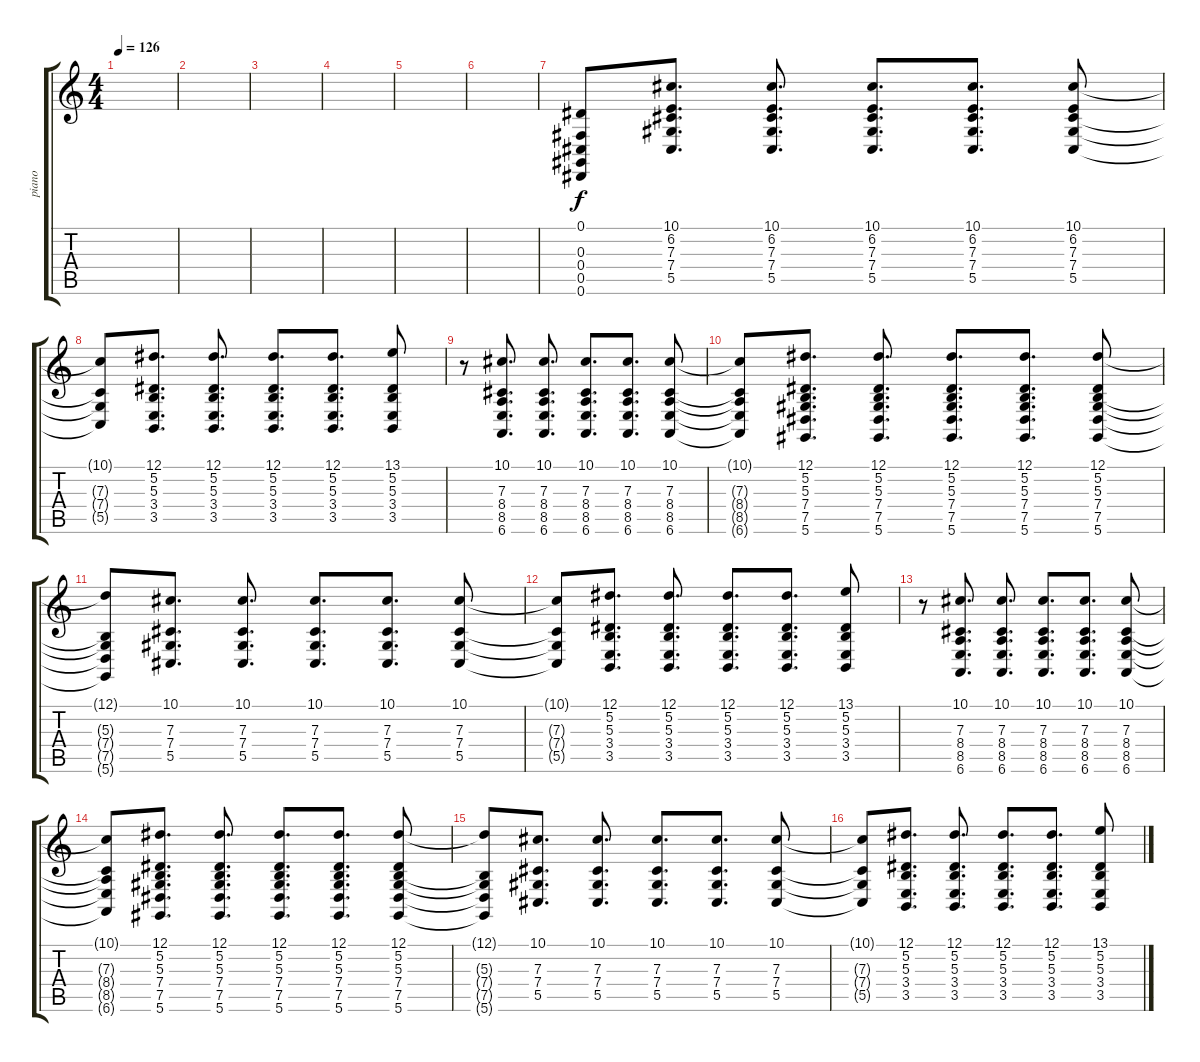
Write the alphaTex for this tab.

\track ("piano" "piano") {instrument acousticgrandpiano}
\staff {score tabs}
\tuning (Eb4 Bb3 Gb3 Db3 Ab2 Eb2) {hide}
\ts (4 4)
\tempo 126
\clef g2
\ks c
|
|
|
|
|
|
(0.1 0.3 0.4 0.5 0.6).8 (10.1 6.2 7.3 7.4 5.5).8{d} (10.1 6.2 7.3 7.4 5.5).8{d} (10.1 6.2 7.3 7.4 5.5).8{d} (10.1 6.2 7.3 7.4 5.5).8{d} (10.1 6.2 7.3 7.4 5.5).8 |
(10.1{t} 7.3{t} 7.4{t} 5.5{t}).8 (12.1 5.2 5.3 3.4 3.5).8{d} (12.1 5.2 5.3 3.4 3.5).8{d} (12.1 5.2 5.3 3.4 3.5).8{d} (12.1 5.2 5.3 3.4 3.5).8{d} (13.1 5.2 5.3 3.4 3.5).8 |
r.8 (10.1 7.3 8.4 8.5 6.6).8{d} (10.1 7.3 8.4 8.5 6.6).8{d} (10.1 7.3 8.4 8.5 6.6).8{d} (10.1 7.3 8.4 8.5 6.6).8{d} (10.1 7.3 8.4 8.5 6.6).8 |
(10.1{t} 7.3{t} 8.4{t} 8.5{t} 6.6{t}).8 (12.1 5.2 5.3 7.4 7.5 5.6).8{d} (12.1 5.2 5.3 7.4 7.5 5.6).8{d} (12.1 5.2 5.3 7.4 7.5 5.6).8{d} (12.1 5.2 5.3 7.4 7.5 5.6).8{d} (12.1 5.2 5.3 7.4 7.5 5.6).8 |
(12.1{t} 5.3{t} 7.4{t} 7.5{t} 5.6{t}).8 (10.1 7.3 7.4 5.5).8{d} (10.1 7.3 7.4 5.5).8{d} (10.1 7.3 7.4 5.5).8{d} (10.1 7.3 7.4 5.5).8{d} (10.1 7.3 7.4 5.5).8 |
(10.1{t} 7.3{t} 7.4{t} 5.5{t}).8 (12.1 5.2 5.3 3.4 3.5).8{d} (12.1 5.2 5.3 3.4 3.5).8{d} (12.1 5.2 5.3 3.4 3.5).8{d} (12.1 5.2 5.3 3.4 3.5).8{d} (13.1 5.2 5.3 3.4 3.5).8 |
r.8 (10.1 7.3 8.4 8.5 6.6).8{d} (10.1 7.3 8.4 8.5 6.6).8{d} (10.1 7.3 8.4 8.5 6.6).8{d} (10.1 7.3 8.4 8.5 6.6).8{d} (10.1 7.3 8.4 8.5 6.6).8 |
(10.1{t} 7.3{t} 8.4{t} 8.5{t} 6.6{t}).8 (12.1 5.2 5.3 7.4 7.5 5.6).8{d} (12.1 5.2 5.3 7.4 7.5 5.6).8{d} (12.1 5.2 5.3 7.4 7.5 5.6).8{d} (12.1 5.2 5.3 7.4 7.5 5.6).8{d} (12.1 5.2 5.3 7.4 7.5 5.6).8 |
(12.1{t} 5.3{t} 7.4{t} 7.5{t} 5.6{t}).8 (10.1 7.3 7.4 5.5).8{d} (10.1 7.3 7.4 5.5).8{d} (10.1 7.3 7.4 5.5).8{d} (10.1 7.3 7.4 5.5).8{d} (10.1 7.3 7.4 5.5).8 |
(10.1{t} 7.3{t} 7.4{t} 5.5{t}).8 (12.1 5.2 5.3 3.4 3.5).8{d} (12.1 5.2 5.3 3.4 3.5).8{d} (12.1 5.2 5.3 3.4 3.5).8{d} (12.1 5.2 5.3 3.4 3.5).8{d} (13.1 5.2 5.3 3.4 3.5).8
